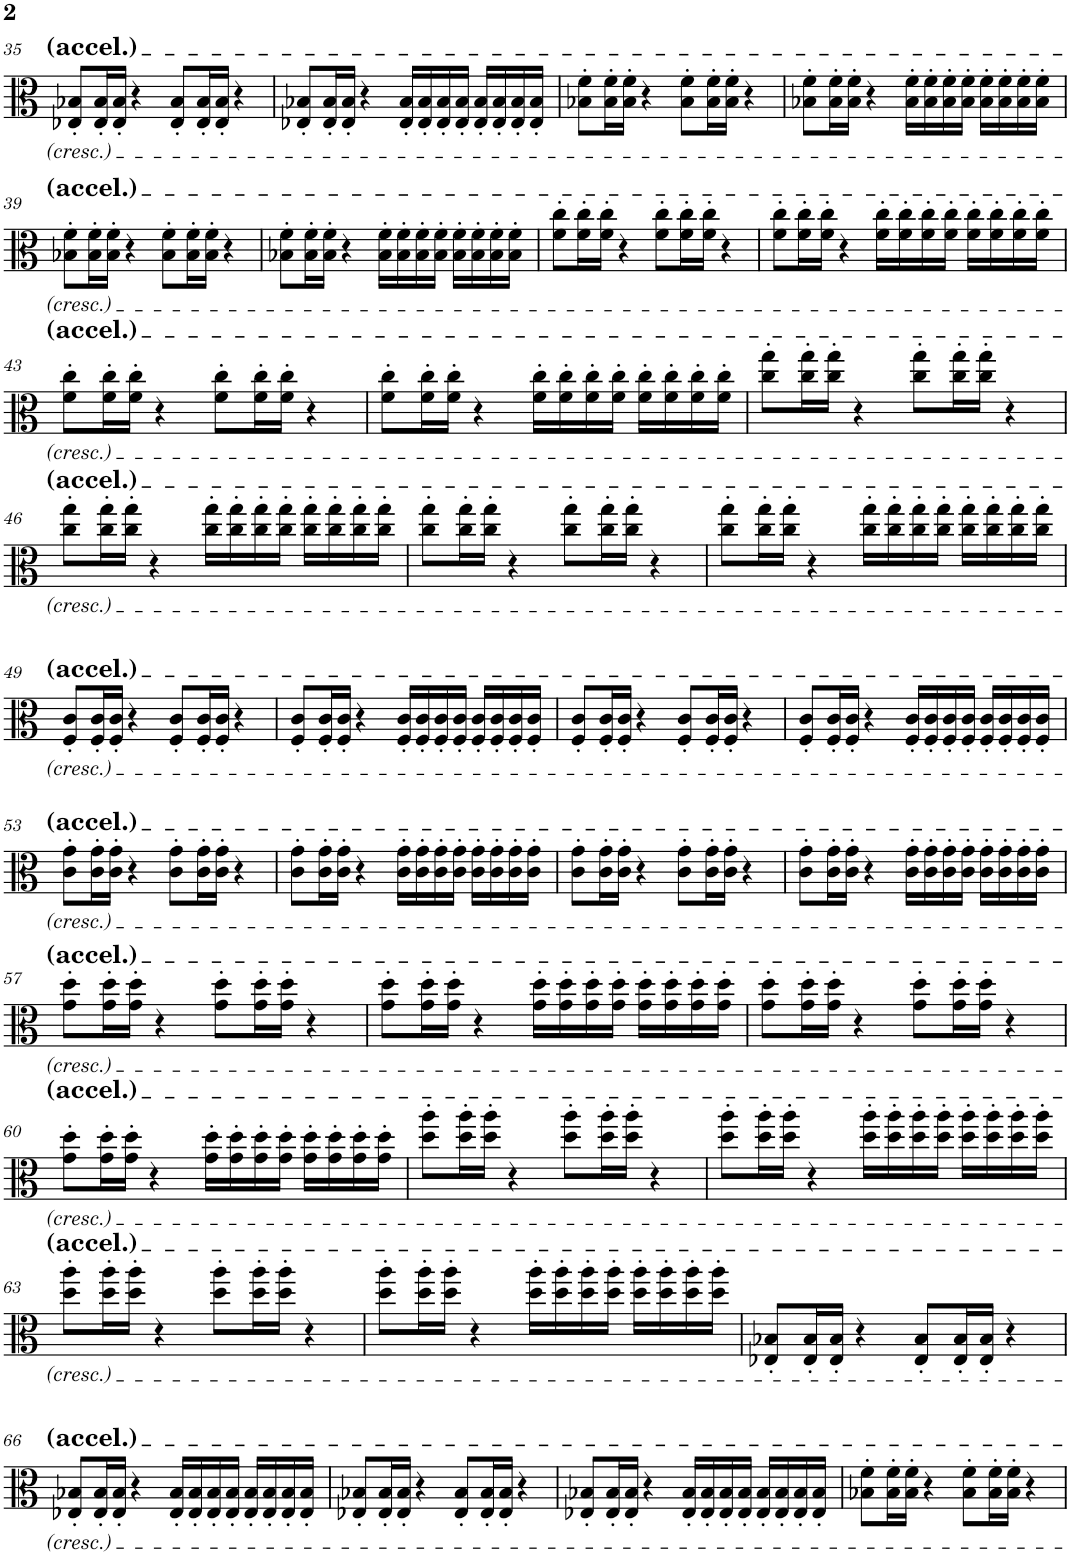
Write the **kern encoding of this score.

**kern
*part1
*staff1
*I"Viola
*I'Vla.
!!LO:PB:g=z
*clefC3
*k[]
*M4/4
=35
8E-X/' 8B-X/'L
16E-/' 16B-/'L
16E-/' 16B-/'JJ
4r
8E-/' 8B-/'L
16E-/' 16B-/'L
16E-/' 16B-/'JJ
4r
=36
8E-X/' 8B-X/'L
16E-/' 16B-/'L
16E-/' 16B-/'JJ
4r
16E-/' 16B-/'LL
16E-/' 16B-/'
16E-/' 16B-/'
16E-/' 16B-/'JJ
16E-/' 16B-/'LL
16E-/' 16B-/'
16E-/' 16B-/'
16E-/' 16B-/'JJ
=37
8B-X\' 8f\'L
16B-\' 16f\'L
16B-\' 16f\'JJ
4r
8B-\' 8f\'L
16B-\' 16f\'L
16B-\' 16f\'JJ
4r
=38
8B-X\' 8f\'L
16B-\' 16f\'L
16B-\' 16f\'JJ
4r
16B-\' 16f\'LL
16B-\' 16f\'
16B-\' 16f\'
16B-\' 16f\'JJ
16B-\' 16f\'LL
16B-\' 16f\'
16B-\' 16f\'
16B-\' 16f\'JJ
!!LO:LB:g=z
=39
8B-X\' 8f\'L
16B-\' 16f\'L
16B-\' 16f\'JJ
4r
8B-\' 8f\'L
16B-\' 16f\'L
16B-\' 16f\'JJ
4r
=40
8B-X\' 8f\'L
16B-\' 16f\'L
16B-\' 16f\'JJ
4r
16B-\' 16f\'LL
16B-\' 16f\'
16B-\' 16f\'
16B-\' 16f\'JJ
16B-\' 16f\'LL
16B-\' 16f\'
16B-\' 16f\'
16B-\' 16f\'JJ
=41
8f\' 8cc\'L
16f\' 16cc\'L
16f\' 16cc\'JJ
4r
8f\' 8cc\'L
16f\' 16cc\'L
16f\' 16cc\'JJ
4r
=42
8f\' 8cc\'L
16f\' 16cc\'L
16f\' 16cc\'JJ
4r
16f\' 16cc\'LL
16f\' 16cc\'
16f\' 16cc\'
16f\' 16cc\'JJ
16f\' 16cc\'LL
16f\' 16cc\'
16f\' 16cc\'
16f\' 16cc\'JJ
!!LO:LB:g=z
=43
8f\' 8cc\'L
16f\' 16cc\'L
16f\' 16cc\'JJ
4r
8f\' 8cc\'L
16f\' 16cc\'L
16f\' 16cc\'JJ
4r
=44
8f\' 8cc\'L
16f\' 16cc\'L
16f\' 16cc\'JJ
4r
16f\' 16cc\'LL
16f\' 16cc\'
16f\' 16cc\'
16f\' 16cc\'JJ
16f\' 16cc\'LL
16f\' 16cc\'
16f\' 16cc\'
16f\' 16cc\'JJ
=45
8cc\' 8gg\'L
16cc\' 16gg\'L
16cc\' 16gg\'JJ
4r
8cc\' 8gg\'L
16cc\' 16gg\'L
16cc\' 16gg\'JJ
4r
!!LO:LB:g=z
=46
8cc\' 8gg\'L
16cc\' 16gg\'L
16cc\' 16gg\'JJ
4r
16cc\' 16gg\'LL
16cc\' 16gg\'
16cc\' 16gg\'
16cc\' 16gg\'JJ
16cc\' 16gg\'LL
16cc\' 16gg\'
16cc\' 16gg\'
16cc\' 16gg\'JJ
=47
8cc\' 8gg\'L
16cc\' 16gg\'L
16cc\' 16gg\'JJ
4r
8cc\' 8gg\'L
16cc\' 16gg\'L
16cc\' 16gg\'JJ
4r
=48
8cc\' 8gg\'L
16cc\' 16gg\'L
16cc\' 16gg\'JJ
4r
16cc\' 16gg\'LL
16cc\' 16gg\'
16cc\' 16gg\'
16cc\' 16gg\'JJ
16cc\' 16gg\'LL
16cc\' 16gg\'
16cc\' 16gg\'
16cc\' 16gg\'JJ
!!LO:LB:g=z
=49
8F/' 8c/'L
16F/' 16c/'L
16F/' 16c/'JJ
4r
8F/' 8c/'L
16F/' 16c/'L
16F/' 16c/'JJ
4r
=50
8F/' 8c/'L
16F/' 16c/'L
16F/' 16c/'JJ
4r
16F/' 16c/'LL
16F/' 16c/'
16F/' 16c/'
16F/' 16c/'JJ
16F/' 16c/'LL
16F/' 16c/'
16F/' 16c/'
16F/' 16c/'JJ
=51
8F/' 8c/'L
16F/' 16c/'L
16F/' 16c/'JJ
4r
8F/' 8c/'L
16F/' 16c/'L
16F/' 16c/'JJ
4r
=52
8F/' 8c/'L
16F/' 16c/'L
16F/' 16c/'JJ
4r
16F/' 16c/'LL
16F/' 16c/'
16F/' 16c/'
16F/' 16c/'JJ
16F/' 16c/'LL
16F/' 16c/'
16F/' 16c/'
16F/' 16c/'JJ
!!LO:LB:g=z
=53
8c\' 8g\'L
16c\' 16g\'L
16c\' 16g\'JJ
4r
8c\' 8g\'L
16c\' 16g\'L
16c\' 16g\'JJ
4r
=54
8c\' 8g\'L
16c\' 16g\'L
16c\' 16g\'JJ
4r
16c\' 16g\'LL
16c\' 16g\'
16c\' 16g\'
16c\' 16g\'JJ
16c\' 16g\'LL
16c\' 16g\'
16c\' 16g\'
16c\' 16g\'JJ
=55
8c\' 8g\'L
16c\' 16g\'L
16c\' 16g\'JJ
4r
8c\' 8g\'L
16c\' 16g\'L
16c\' 16g\'JJ
4r
=56
8c\' 8g\'L
16c\' 16g\'L
16c\' 16g\'JJ
4r
16c\' 16g\'LL
16c\' 16g\'
16c\' 16g\'
16c\' 16g\'JJ
16c\' 16g\'LL
16c\' 16g\'
16c\' 16g\'
16c\' 16g\'JJ
!!LO:LB:g=z
=57
8g\' 8dd\'L
16g\' 16dd\'L
16g\' 16dd\'JJ
4r
8g\' 8dd\'L
16g\' 16dd\'L
16g\' 16dd\'JJ
4r
=58
8g\' 8dd\'L
16g\' 16dd\'L
16g\' 16dd\'JJ
4r
16g\' 16dd\'LL
16g\' 16dd\'
16g\' 16dd\'
16g\' 16dd\'JJ
16g\' 16dd\'LL
16g\' 16dd\'
16g\' 16dd\'
16g\' 16dd\'JJ
=59
8g\' 8dd\'L
16g\' 16dd\'L
16g\' 16dd\'JJ
4r
8g\' 8dd\'L
16g\' 16dd\'L
16g\' 16dd\'JJ
4r
!!LO:LB:g=z
=60
8g\' 8dd\'L
16g\' 16dd\'L
16g\' 16dd\'JJ
4r
16g\' 16dd\'LL
16g\' 16dd\'
16g\' 16dd\'
16g\' 16dd\'JJ
16g\' 16dd\'LL
16g\' 16dd\'
16g\' 16dd\'
16g\' 16dd\'JJ
=61
8dd\' 8aa\'L
16dd\' 16aa\'L
16dd\' 16aa\'JJ
4r
8dd\' 8aa\'L
16dd\' 16aa\'L
16dd\' 16aa\'JJ
4r
=62
8dd\' 8aa\'L
16dd\' 16aa\'L
16dd\' 16aa\'JJ
4r
16dd\' 16aa\'LL
16dd\' 16aa\'
16dd\' 16aa\'
16dd\' 16aa\'JJ
16dd\' 16aa\'LL
16dd\' 16aa\'
16dd\' 16aa\'
16dd\' 16aa\'JJ
!!LO:LB:g=z
=63
8dd\' 8aa\'L
16dd\' 16aa\'L
16dd\' 16aa\'JJ
4r
8dd\' 8aa\'L
16dd\' 16aa\'L
16dd\' 16aa\'JJ
4r
=64
8dd\' 8aa\'L
16dd\' 16aa\'L
16dd\' 16aa\'JJ
4r
16dd\' 16aa\'LL
16dd\' 16aa\'
16dd\' 16aa\'
16dd\' 16aa\'JJ
16dd\' 16aa\'LL
16dd\' 16aa\'
16dd\' 16aa\'
16dd\' 16aa\'JJ
=65
8E-X/' 8B-X/'L
16E-/' 16B-/'L
16E-/' 16B-/'JJ
4r
8E-/' 8B-/'L
16E-/' 16B-/'L
16E-/' 16B-/'JJ
4r
!!LO:LB:g=z
=66
8E-X/' 8B-X/'L
16E-/' 16B-/'L
16E-/' 16B-/'JJ
4r
16E-/' 16B-/'LL
16E-/' 16B-/'
16E-/' 16B-/'
16E-/' 16B-/'JJ
16E-/' 16B-/'LL
16E-/' 16B-/'
16E-/' 16B-/'
16E-/' 16B-/'JJ
=67
8E-X/' 8B-X/'L
16E-/' 16B-/'L
16E-/' 16B-/'JJ
4r
8E-/' 8B-/'L
16E-/' 16B-/'L
16E-/' 16B-/'JJ
4r
=68
8E-X/' 8B-X/'L
16E-/' 16B-/'L
16E-/' 16B-/'JJ
4r
16E-/' 16B-/'LL
16E-/' 16B-/'
16E-/' 16B-/'
16E-/' 16B-/'JJ
16E-/' 16B-/'LL
16E-/' 16B-/'
16E-/' 16B-/'
16E-/' 16B-/'JJ
=69
8B-X\' 8f\'L
16B-\' 16f\'L
16B-\' 16f\'JJ
4r
8B-\' 8f\'L
16B-\' 16f\'L
16B-\' 16f\'JJ
4r
=
*-
